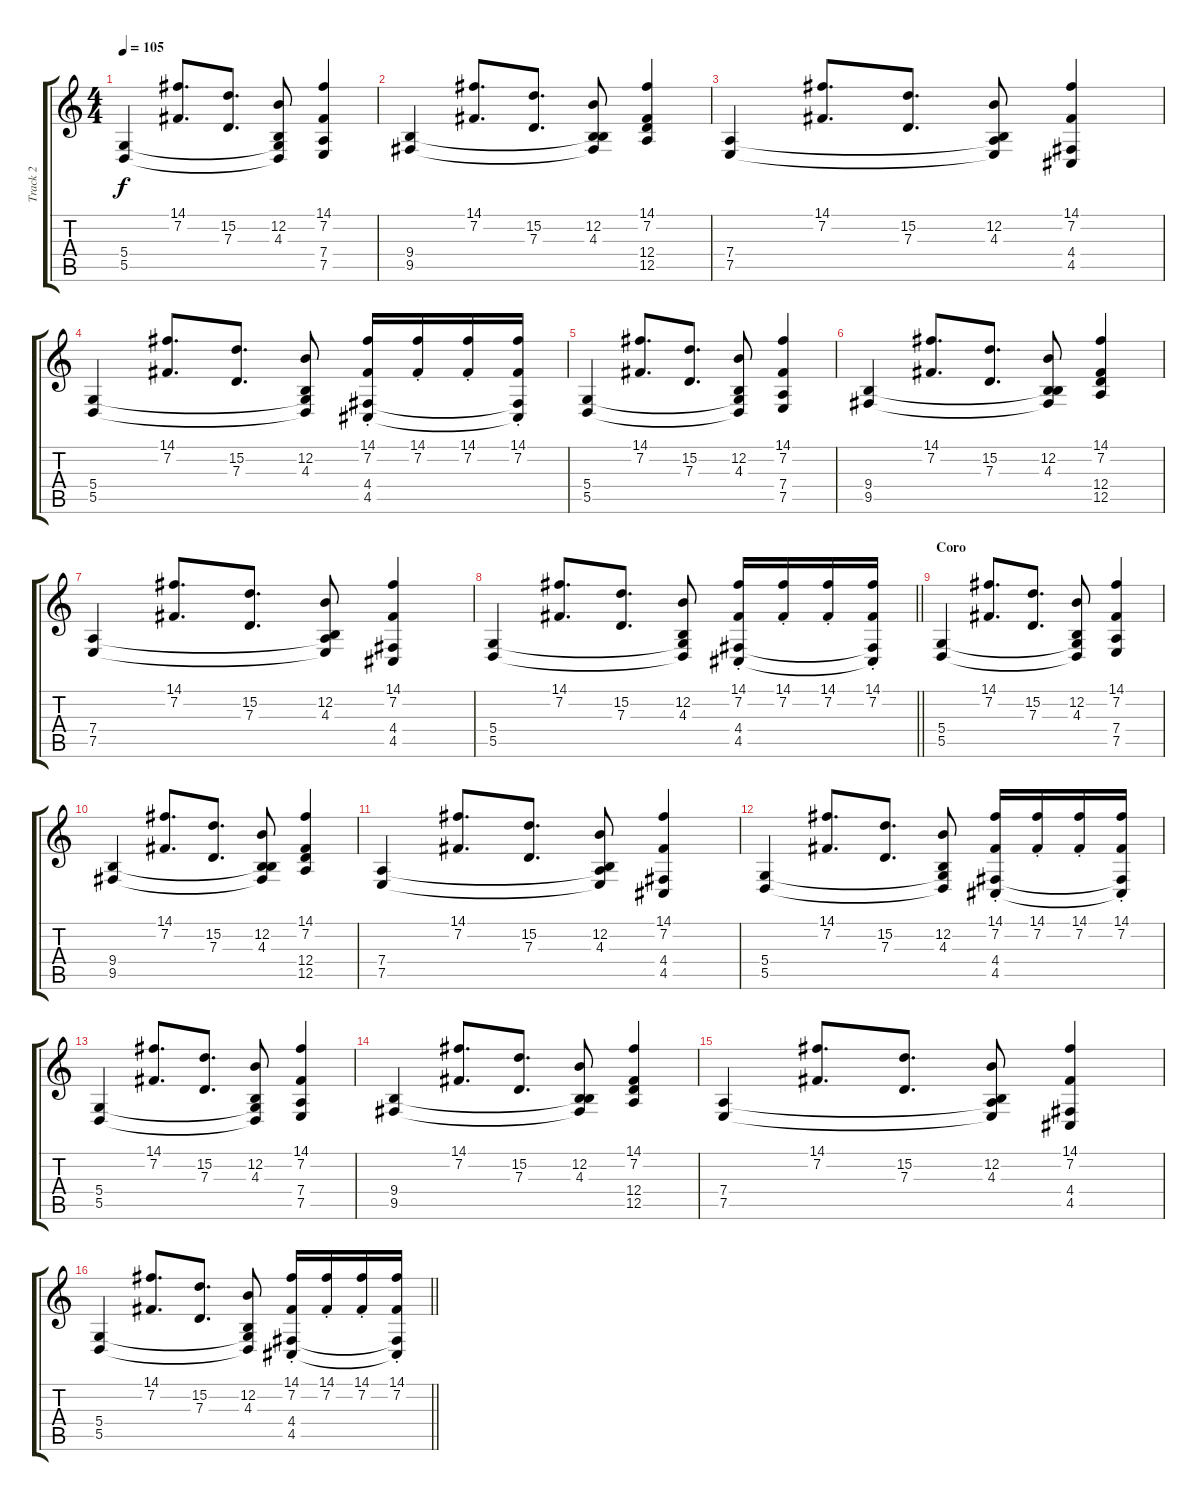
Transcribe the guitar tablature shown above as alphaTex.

\track ("Track 2" "Track 2") {instrument pad3polysynth}
\staff {score tabs}
\tuning (E4 B3 G3 D3 A2 E2) {hide}
\ts (4 4)
\tempo 105
\clef g2
\ks c
(5.4 5.5).4{dy f} (14.1 7.2).8{d} (15.2 7.3).8{d} (12.2 4.3 5.4{t} 5.5{t}).8 (14.1 7.2 7.4 7.5).4 |
(9.4 9.5).4 (14.1 7.2).8{d} (15.2 7.3).8{d} (12.2 4.3 9.4{t} 9.5{t}).8 (14.1 7.2 12.4 12.5).4 |
(7.4 7.5).4 (14.1 7.2).8{d} (15.2 7.3).8{d} (12.2 4.3 7.4{t} 7.5{t}).8 (14.1 7.2 4.4 4.5).4 |
(5.4 5.5).4 (14.1 7.2).8{d} (15.2 7.3).8{d} (12.2 4.3 5.4{t} 5.5{t}).8 (14.1{st} 7.2{st} 4.4 4.5).16 (14.1{st} 7.2{st}).16 (14.1{st} 7.2{st}).16 (14.1{st} 7.2{st} 4.4{t} 4.5{t}).16 |
(5.4 5.5).4 (14.1 7.2).8{d} (15.2 7.3).8{d} (12.2 4.3 5.4{t} 5.5{t}).8 (14.1 7.2 7.4 7.5).4 |
(9.4 9.5).4 (14.1 7.2).8{d} (15.2 7.3).8{d} (12.2 4.3 9.4{t} 9.5{t}).8 (14.1 7.2 12.4 12.5).4 |
(7.4 7.5).4 (14.1 7.2).8{d} (15.2 7.3).8{d} (12.2 4.3 7.4{t} 7.5{t}).8 (14.1 7.2 4.4 4.5).4 |
\barLineRight lightlight
(5.4 5.5).4 (14.1 7.2).8{d} (15.2 7.3).8{d} (12.2 4.3 5.4{t} 5.5{t}).8 (14.1{st} 7.2{st} 4.4 4.5).16 (14.1{st} 7.2{st}).16 (14.1{st} 7.2{st}).16 (14.1{st} 7.2{st} 4.4{t} 4.5{t}).16 |
\section ("" "Coro")
(5.4 5.5).4 (14.1 7.2).8{d} (15.2 7.3).8{d} (12.2 4.3 5.4{t} 5.5{t}).8 (14.1 7.2 7.4 7.5).4 |
(9.4 9.5).4 (14.1 7.2).8{d} (15.2 7.3).8{d} (12.2 4.3 9.4{t} 9.5{t}).8 (14.1 7.2 12.4 12.5).4 |
(7.4 7.5).4 (14.1 7.2).8{d} (15.2 7.3).8{d} (12.2 4.3 7.4{t} 7.5{t}).8 (14.1 7.2 4.4 4.5).4 |
(5.4 5.5).4 (14.1 7.2).8{d} (15.2 7.3).8{d} (12.2 4.3 5.4{t} 5.5{t}).8 (14.1{st} 7.2{st} 4.4 4.5).16 (14.1{st} 7.2{st}).16 (14.1{st} 7.2{st}).16 (14.1{st} 7.2{st} 4.4{t} 4.5{t}).16 |
(5.4 5.5).4 (14.1 7.2).8{d} (15.2 7.3).8{d} (12.2 4.3 5.4{t} 5.5{t}).8 (14.1 7.2 7.4 7.5).4 |
(9.4 9.5).4 (14.1 7.2).8{d} (15.2 7.3).8{d} (12.2 4.3 9.4{t} 9.5{t}).8 (14.1 7.2 12.4 12.5).4 |
(7.4 7.5).4 (14.1 7.2).8{d} (15.2 7.3).8{d} (12.2 4.3 7.4{t} 7.5{t}).8 (14.1 7.2 4.4 4.5).4 |
\barLineRight lightlight
(5.4 5.5).4 (14.1 7.2).8{d} (15.2 7.3).8{d} (12.2 4.3 5.4{t} 5.5{t}).8 (14.1{st} 7.2{st} 4.4 4.5).16 (14.1{st} 7.2{st}).16 (14.1{st} 7.2{st}).16 (14.1{st} 7.2{st} 4.4{t} 4.5{t}).16
